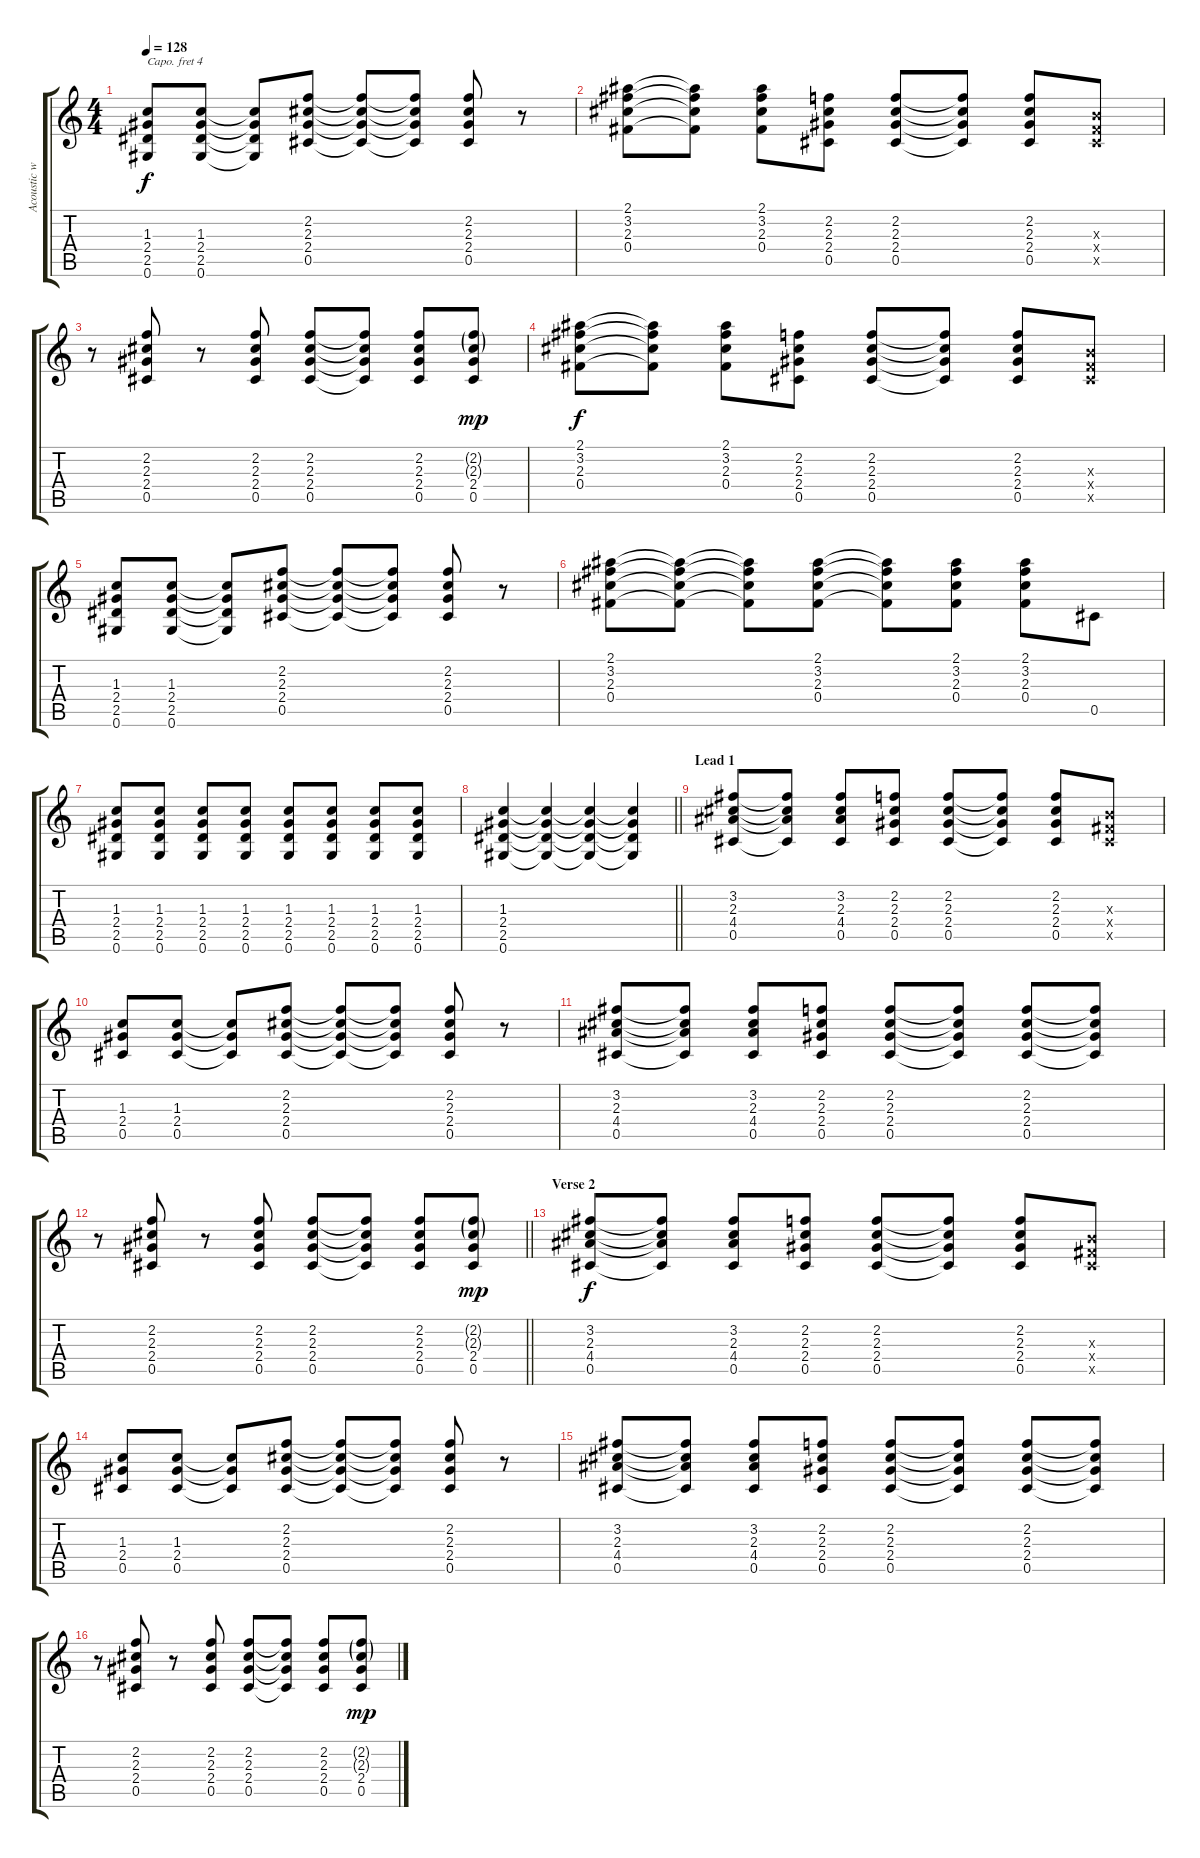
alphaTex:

\track ("Acoustic w/Capo" "Acoustic w") {instrument acousticguitarsteel}
\staff {score tabs}
\capo 4
\tuning (E4 B3 G3 D3 A2 E2) {hide}
\ts (4 4)
\tempo 128
\clef g2
\ks c
(1.3 2.4 2.5 0.6).8{dy f} (1.3 2.4 2.5 0.6).8 (1.3{t} 2.4{t} 2.5{t} 0.6{t}).8 (2.2 2.3 2.4 0.5).8 (2.2{t} 2.3{t} 2.4{t} 0.5{t}).8 (2.2{t} 2.3{t} 2.4{t} 0.5{t}).8 (2.2 2.3 2.4 0.5).8 r.8 |
(2.1 3.2 2.3 0.4).8 (2.1{t} 3.2{t} 2.3{t} 0.4{t}).8 (2.1 3.2 2.3 0.4).8 (2.2 2.3 2.4 0.5).8 (2.2 2.3 2.4 0.5).8 (2.2{t} 2.3{t} 2.4{t} 0.5{t}).8 (2.2 2.3 2.4 0.5).8 (0.3{x} 0.4{x} 0.5{x}).8 |
r.8 (2.2 2.3 2.4 0.5).8 r.8 (2.2 2.3 2.4 0.5).8 (2.2 2.3 2.4 0.5).8 (2.2{t} 2.3{t} 2.4{t} 0.5{t}).8 (2.2 2.3 2.4 0.5).8 (2.2{g} 2.3{g} 2.4 0.5).8{dy mp} |
(2.1 3.2 2.3 0.4).8{dy f} (2.1{t} 3.2{t} 2.3{t} 0.4{t}).8 (2.1 3.2 2.3 0.4).8 (2.2 2.3 2.4 0.5).8 (2.2 2.3 2.4 0.5).8 (2.2{t} 2.3{t} 2.4{t} 0.5{t}).8 (2.2 2.3 2.4 0.5).8 (0.3{x} 0.4{x} 0.5{x}).8 |
(1.3 2.4 2.5 0.6).8 (1.3 2.4 2.5 0.6).8 (1.3{t} 2.4{t} 2.5{t} 0.6{t}).8 (2.2 2.3 2.4 0.5).8 (2.2{t} 2.3{t} 2.4{t} 0.5{t}).8 (2.2{t} 2.3{t} 2.4{t} 0.5{t}).8 (2.2 2.3 2.4 0.5).8 r.8 |
(2.1 3.2 2.3 0.4).8 (2.1{t} 3.2{t} 2.3{t} 0.4{t}).8 (2.1{t} 3.2{t} 2.3{t} 0.4{t}).8 (2.1 3.2 2.3 0.4).8 (2.1{t} 3.2{t} 2.3{t} 0.4{t}).8 (2.1 3.2 2.3 0.4).8 (2.1 3.2 2.3 0.4).8 0.5.8 |
(1.3 2.4 2.5 0.6).8 (1.3 2.4 2.5 0.6).8 (1.3 2.4 2.5 0.6).8 (1.3 2.4 2.5 0.6).8 (1.3 2.4 2.5 0.6).8 (1.3 2.4 2.5 0.6).8 (1.3 2.4 2.5 0.6).8 (1.3 2.4 2.5 0.6).8 |
\barLineRight lightlight
(1.3 2.4 2.5 0.6).4 (1.3{t} 2.4{t} 2.5{t} 0.6{t}).4 (1.3{t} 2.4{t} 2.5{t} 0.6{t}).4 (1.3{t} 2.4{t} 2.5{t} 0.6{t}).4 |
\section ("" "Lead 1")
(3.2 2.3 4.4 0.5).8 (3.2{t} 2.3{t} 4.4{t} 0.5{t}).8 (3.2 2.3 4.4 0.5).8 (2.2 2.3 2.4 0.5).8 (2.2 2.3 2.4 0.5).8 (2.2{t} 2.3{t} 2.4{t} 0.5{t}).8 (2.2 2.3 2.4 0.5).8 (0.3{x} 0.4{x} 0.5{x}).8 |
(1.3 2.4 0.5).8 (1.3 2.4 0.5).8 (1.3{t} 2.4{t} 0.5{t}).8 (2.2 2.3 2.4 0.5).8 (2.2{t} 2.3{t} 2.4{t} 0.5{t}).8 (2.2{t} 2.3{t} 2.4{t} 0.5{t}).8 (2.2 2.3 2.4 0.5).8 r.8 |
(3.2 2.3 4.4 0.5).8 (3.2{t} 2.3{t} 4.4{t} 0.5{t}).8 (3.2 2.3 4.4 0.5).8 (2.2 2.3 2.4 0.5).8 (2.2 2.3 2.4 0.5).8 (2.2{t} 2.3{t} 2.4{t} 0.5{t}).8 (2.2 2.3 2.4 0.5).8 (2.2{t} 2.3{t} 2.4{t} 0.5{t}).8 |
\barLineRight lightlight
r.8 (2.2 2.3 2.4 0.5).8 r.8 (2.2 2.3 2.4 0.5).8 (2.2 2.3 2.4 0.5).8 (2.2{t} 2.3{t} 2.4{t} 0.5{t}).8 (2.2 2.3 2.4 0.5).8 (2.2{g} 2.3{g} 2.4 0.5).8{dy mp} |
\section ("" "Verse 2")
(3.2 2.3 4.4 0.5).8{dy f} (3.2{t} 2.3{t} 4.4{t} 0.5{t}).8 (3.2 2.3 4.4 0.5).8 (2.2 2.3 2.4 0.5).8 (2.2 2.3 2.4 0.5).8 (2.2{t} 2.3{t} 2.4{t} 0.5{t}).8 (2.2 2.3 2.4 0.5).8 (0.3{x} 0.4{x} 0.5{x}).8 |
(1.3 2.4 0.5).8 (1.3 2.4 0.5).8 (1.3{t} 2.4{t} 0.5{t}).8 (2.2 2.3 2.4 0.5).8 (2.2{t} 2.3{t} 2.4{t} 0.5{t}).8 (2.2{t} 2.3{t} 2.4{t} 0.5{t}).8 (2.2 2.3 2.4 0.5).8 r.8 |
(3.2 2.3 4.4 0.5).8 (3.2{t} 2.3{t} 4.4{t} 0.5{t}).8 (3.2 2.3 4.4 0.5).8 (2.2 2.3 2.4 0.5).8 (2.2 2.3 2.4 0.5).8 (2.2{t} 2.3{t} 2.4{t} 0.5{t}).8 (2.2 2.3 2.4 0.5).8 (2.2{t} 2.3{t} 2.4{t} 0.5{t}).8 |
r.8 (2.2 2.3 2.4 0.5).8 r.8 (2.2 2.3 2.4 0.5).8 (2.2 2.3 2.4 0.5).8 (2.2{t} 2.3{t} 2.4{t} 0.5{t}).8 (2.2 2.3 2.4 0.5).8 (2.2{g} 2.3{g} 2.4 0.5).8{dy mp}
